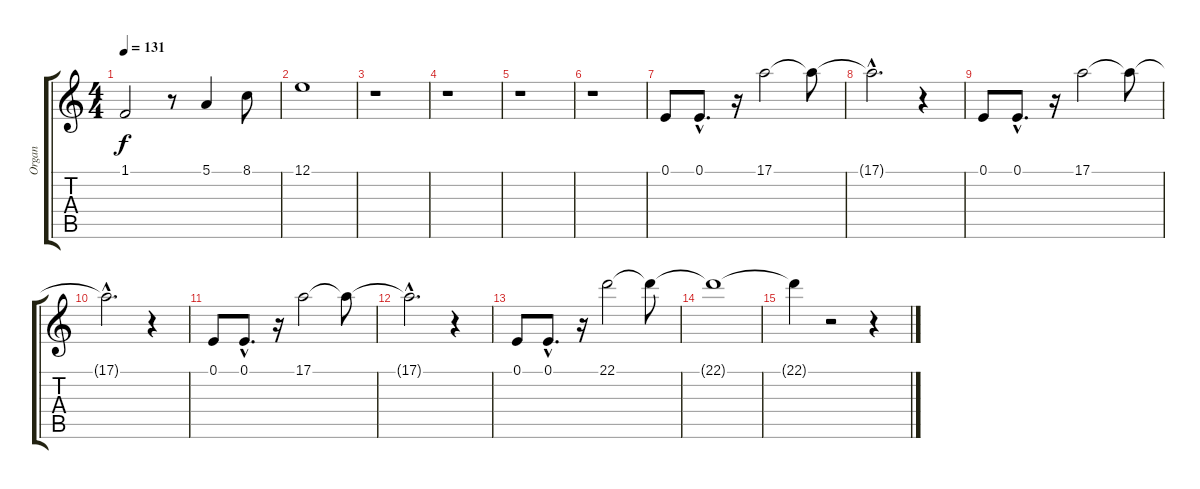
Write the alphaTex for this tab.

\track ("Organ" "Organ") {instrument churchorgan}
\staff {score tabs}
\tuning (E4 B3 G3 D3 A2 E2) {hide}
\ts (4 4)
\tempo 131
\clef g2
\ks c
1.1.2{dy f} r.8 5.1.4 8.1.8 |
12.1.1 |
r.1 |
r.1 |
r.1 |
r.1 |
0.1.8{instrument churchorgan} 0.1{hac}.8{d} r.16 17.1.2 17.1{t}.8 |
17.1{hac t}.2{d} r.4 |
0.1.8 0.1{hac}.8{d} r.16 17.1.2 17.1{t}.8 |
17.1{hac t}.2{d} r.4 |
0.1.8 0.1{hac}.8{d} r.16 17.1.2 17.1{t}.8 |
17.1{hac t}.2{d} r.4 |
0.1.8 0.1{hac}.8{d} r.16 22.1.2 22.1{t}.8 |
22.1{t}.1 |
22.1{t}.4 r.2 r.4
